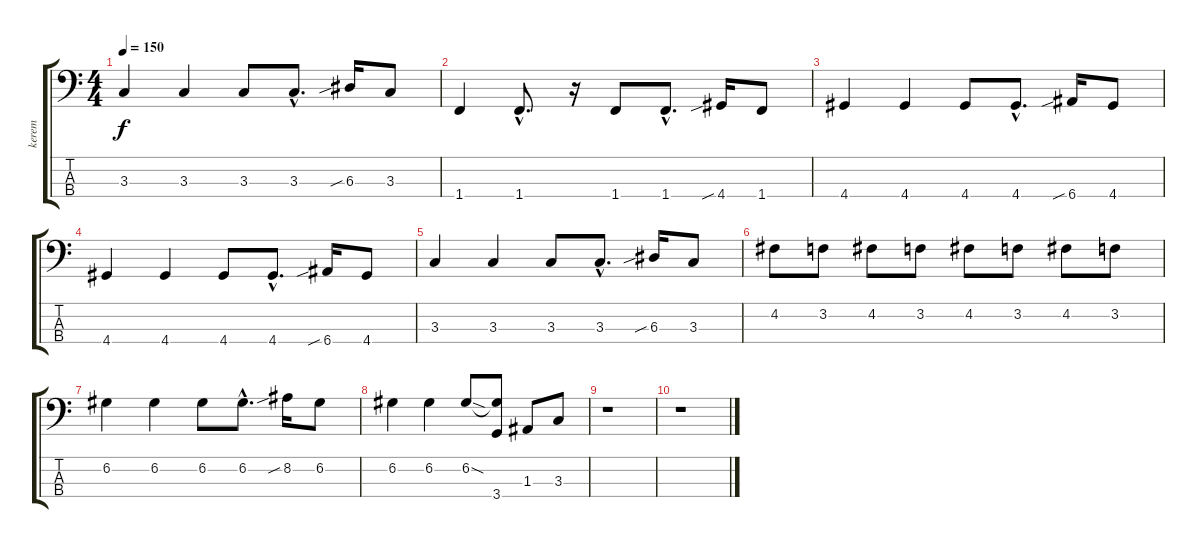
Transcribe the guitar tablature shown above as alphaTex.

\track ("kerem" "kerem") {instrument electricbassfinger}
\staff {score tabs}
\tuning (G2 D2 A1 E1) {hide}
\ts (4 4)
\tempo 150
\clef f4
\ks c
3.3.4{dy f} 3.3.4 3.3.8 3.3{hac}.8{d} 6.3{sib}.16 3.3.8 |
1.4.4 1.4{hac}.8{d} r.16 1.4.8 1.4{hac}.8{d} 4.4{sib}.16 1.4.8 |
4.4.4 4.4.4 4.4.8 4.4{hac}.8{d} 6.4{sib}.16 4.4.8 |
4.4.4 4.4.4 4.4.8 4.4{hac}.8{d} 6.4{sib}.16 4.4.8 |
3.3.4 3.3.4 3.3.8 3.3{hac}.8{d} 6.3{sib}.16 3.3.8 |
4.2.8 3.2.8 4.2.8 3.2.8 4.2.8 3.2.8 4.2.8 3.2.8 |
6.2.4 6.2.4 6.2.8 6.2{hac}.8{d} 8.2{sib}.16 6.2.8 |
6.2.4 6.2.4 6.2{sod}.8 (6.2{t} 3.4).8 1.3.8 3.3.8 |
r.1 |
r.1
